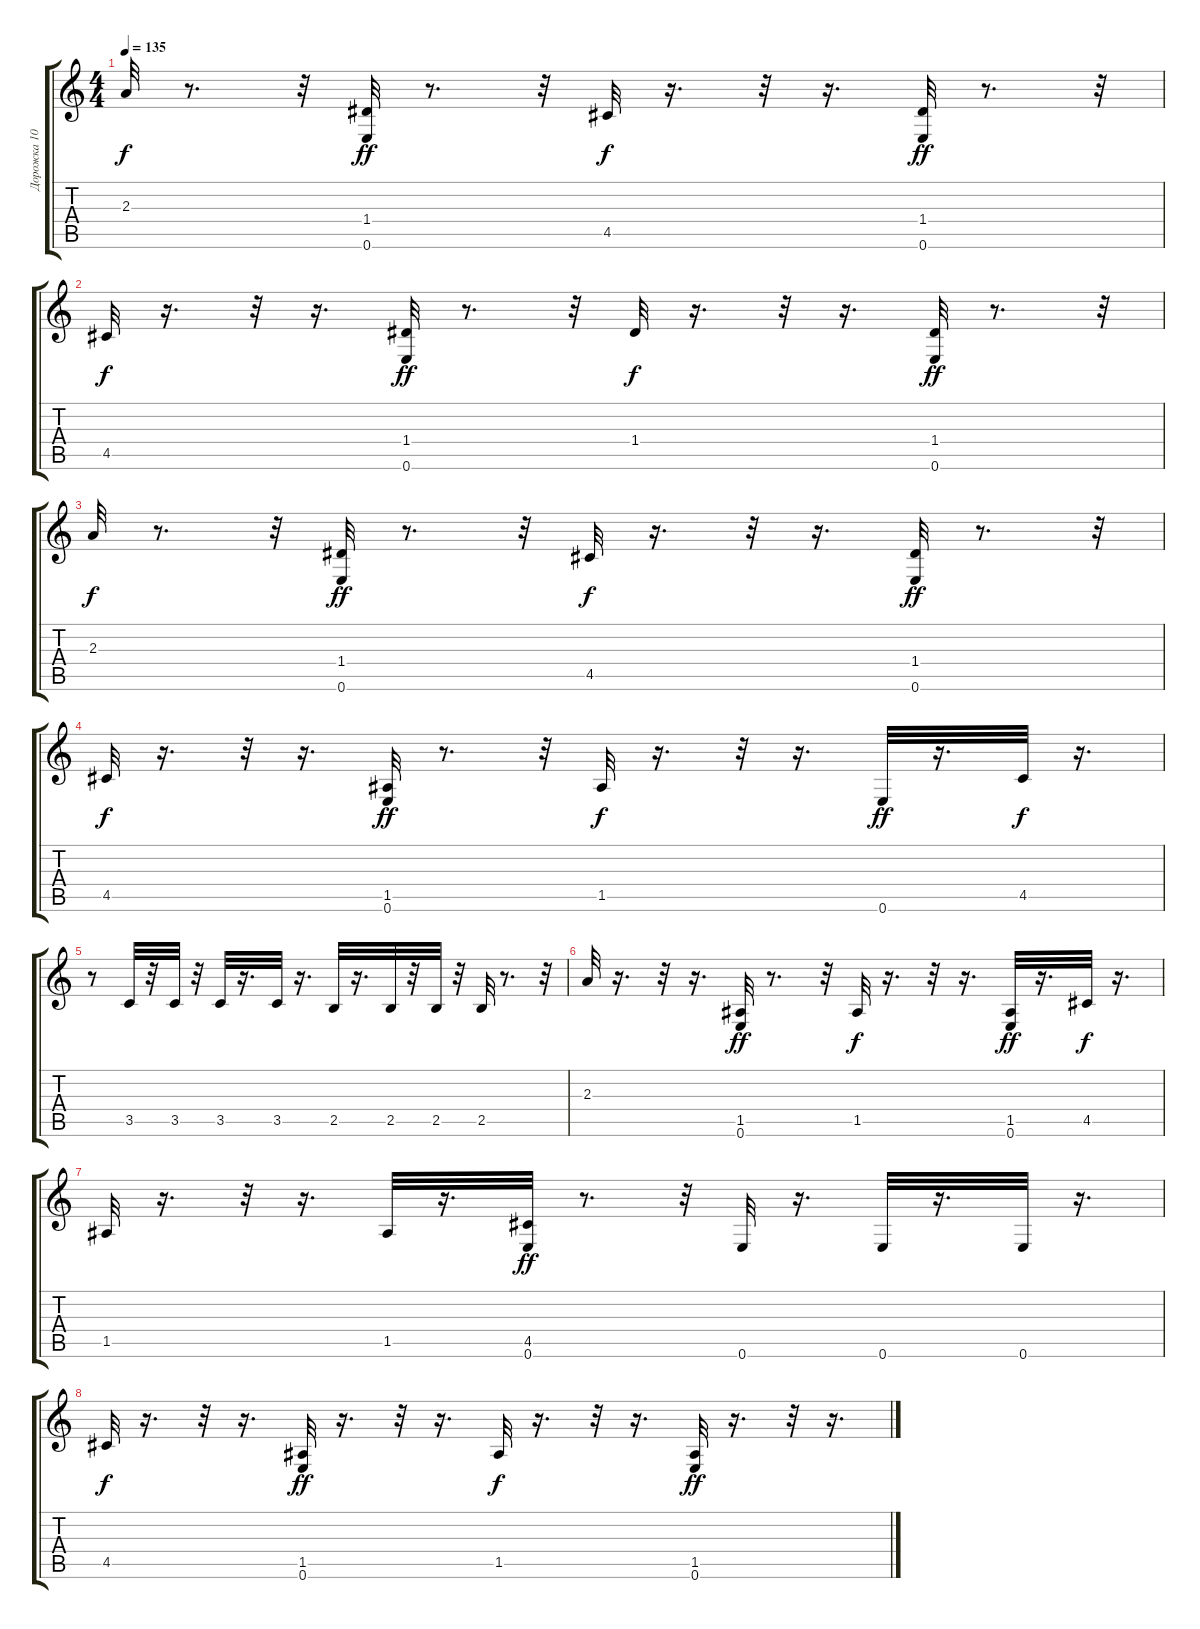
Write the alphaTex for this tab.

\track ("Дорожка 10" "Дорожка 10") {instrument acousticguitarnylon}
\staff {score tabs}
\tuning (E4 B3 G3 D3 A2 E2) {hide}
\ts (4 4)
\tempo 135
\clef g2
\ks c
2.3.32{dy f} r.8{d} r.32 (1.4 0.6).32{dy ff} r.8{d} r.32 4.5.32{dy f} r.16{d} r.32 r.16{d} (1.4 0.6).32{dy ff} r.8{d} r.32 |
4.5.32{dy f} r.16{d} r.32 r.16{d} (1.4 0.6).32{dy ff} r.8{d} r.32 1.4.32{dy f} r.16{d} r.32 r.16{d} (1.4 0.6).32{dy ff} r.8{d} r.32 |
2.3.32{dy f} r.8{d} r.32 (1.4 0.6).32{dy ff} r.8{d} r.32 4.5.32{dy f} r.16{d} r.32 r.16{d} (1.4 0.6).32{dy ff} r.8{d} r.32 |
4.5.32{dy f} r.16{d} r.32 r.16{d} (1.5 0.6).32{dy ff} r.8{d} r.32 1.5.32{dy f} r.16{d} r.32 r.16{d} 0.6.32{dy ff} r.16{d} 4.5.32{dy f} r.16{d} |
r.8 3.5.32 r.32 3.5.32 r.32 3.5.32 r.16{d} 3.5.32 r.16{d} 2.5.32 r.16{d} 2.5.32 r.32 2.5.32 r.32 2.5.32 r.8{d} r.32 |
2.3.32 r.16{d} r.32 r.16{d} (1.5 0.6).32{dy ff} r.8{d} r.32 1.5.32{dy f} r.16{d} r.32 r.16{d} (1.5 0.6).32{dy ff} r.16{d} 4.5.32{dy f} r.16{d} |
1.5.32 r.16{d} r.32 r.16{d} 1.5.32 r.16{d} (4.5 0.6).32{dy ff} r.8{d} r.32 0.6.32 r.16{d} 0.6.32 r.16{d} 0.6.32 r.16{d} |
4.5.32{dy f} r.16{d} r.32 r.16{d} (1.5 0.6).32{dy ff} r.16{d} r.32 r.16{d} 1.5.32{dy f} r.16{d} r.32 r.16{d} (1.5 0.6).32{dy ff} r.16{d} r.32 r.16{d}
